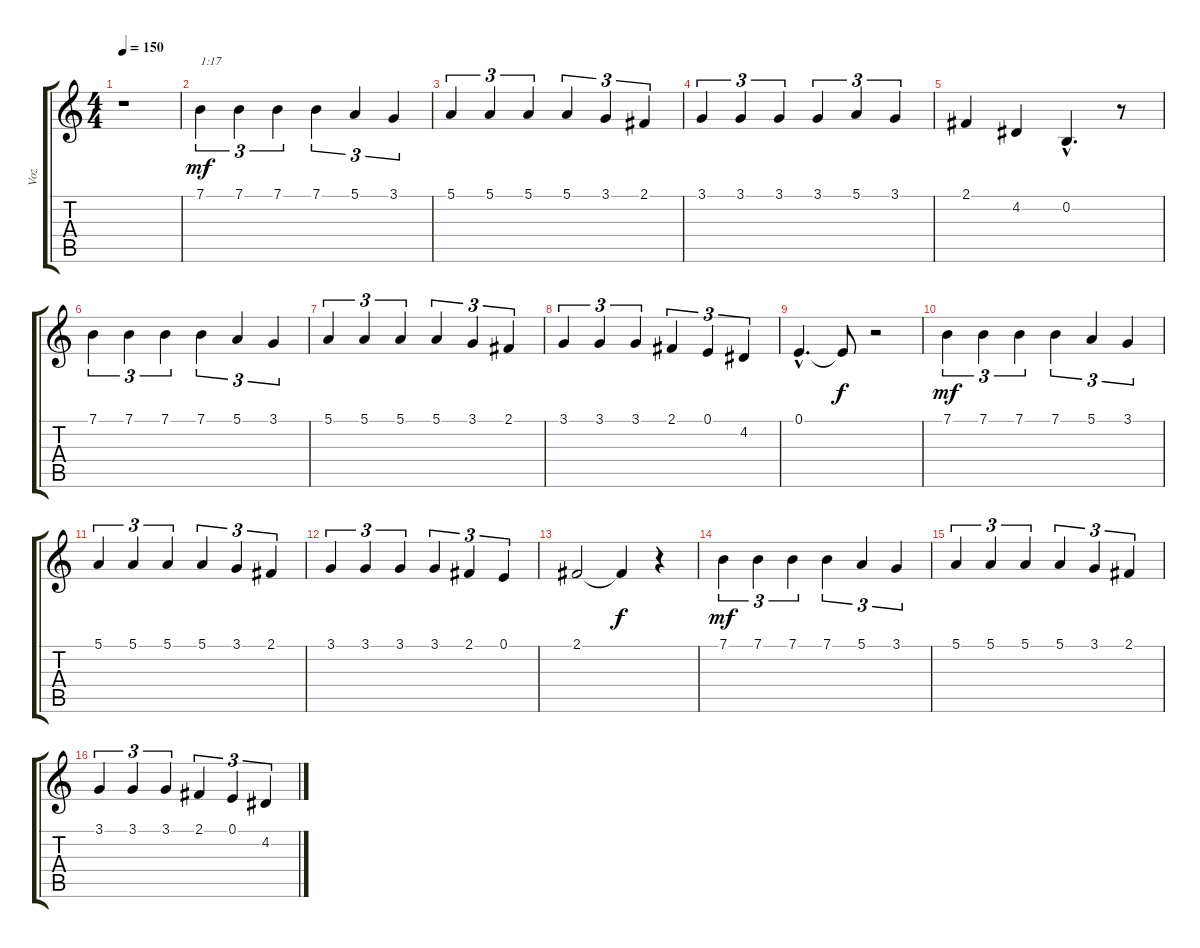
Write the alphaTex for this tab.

\track ("Voz" "Voz") {instrument choiraahs}
\staff {score tabs}
\tuning (E4 B3 G3 D3 A2 E2) {hide}
\ts (4 4)
\tempo 150
\clef g2
\ks c
r.1{dy f} |
7.1.4{tu (3 2) txt "1:17" dy mf} 7.1.4{tu (3 2)} 7.1.4{tu (3 2)} 7.1.4{tu (3 2)} 5.1.4{tu (3 2)} 3.1.4{tu (3 2)} |
5.1.4{tu (3 2)} 5.1.4{tu (3 2)} 5.1.4{tu (3 2)} 5.1.4{tu (3 2)} 3.1.4{tu (3 2)} 2.1.4{tu (3 2)} |
3.1.4{tu (3 2)} 3.1.4{tu (3 2)} 3.1.4{tu (3 2)} 3.1.4{tu (3 2)} 5.1.4{tu (3 2)} 3.1.4{tu (3 2)} |
2.1.4 4.2.4 0.2{hac}.4{d} r.8 |
7.1.4{tu (3 2)} 7.1.4{tu (3 2)} 7.1.4{tu (3 2)} 7.1.4{tu (3 2)} 5.1.4{tu (3 2)} 3.1.4{tu (3 2)} |
5.1.4{tu (3 2)} 5.1.4{tu (3 2)} 5.1.4{tu (3 2)} 5.1.4{tu (3 2)} 3.1.4{tu (3 2)} 2.1.4{tu (3 2)} |
3.1.4{tu (3 2)} 3.1.4{tu (3 2)} 3.1.4{tu (3 2)} 2.1.4{tu (3 2)} 0.1.4{tu (3 2)} 4.2.4{tu (3 2)} |
0.1{hac}.4{d} 0.1{t}.8{dy f} r.2 |
7.1.4{tu (3 2) dy mf} 7.1.4{tu (3 2)} 7.1.4{tu (3 2)} 7.1.4{tu (3 2)} 5.1.4{tu (3 2)} 3.1.4{tu (3 2)} |
5.1.4{tu (3 2)} 5.1.4{tu (3 2)} 5.1.4{tu (3 2)} 5.1.4{tu (3 2)} 3.1.4{tu (3 2)} 2.1.4{tu (3 2)} |
3.1.4{tu (3 2)} 3.1.4{tu (3 2)} 3.1.4{tu (3 2)} 3.1.4{tu (3 2)} 2.1.4{tu (3 2)} 0.1.4{tu (3 2)} |
2.1.2 2.1{t}.4{dy f} r.4 |
7.1.4{tu (3 2) dy mf} 7.1.4{tu (3 2)} 7.1.4{tu (3 2)} 7.1.4{tu (3 2)} 5.1.4{tu (3 2)} 3.1.4{tu (3 2)} |
5.1.4{tu (3 2)} 5.1.4{tu (3 2)} 5.1.4{tu (3 2)} 5.1.4{tu (3 2)} 3.1.4{tu (3 2)} 2.1.4{tu (3 2)} |
3.1.4{tu (3 2)} 3.1.4{tu (3 2)} 3.1.4{tu (3 2)} 2.1.4{tu (3 2)} 0.1.4{tu (3 2)} 4.2.4{tu (3 2)}
